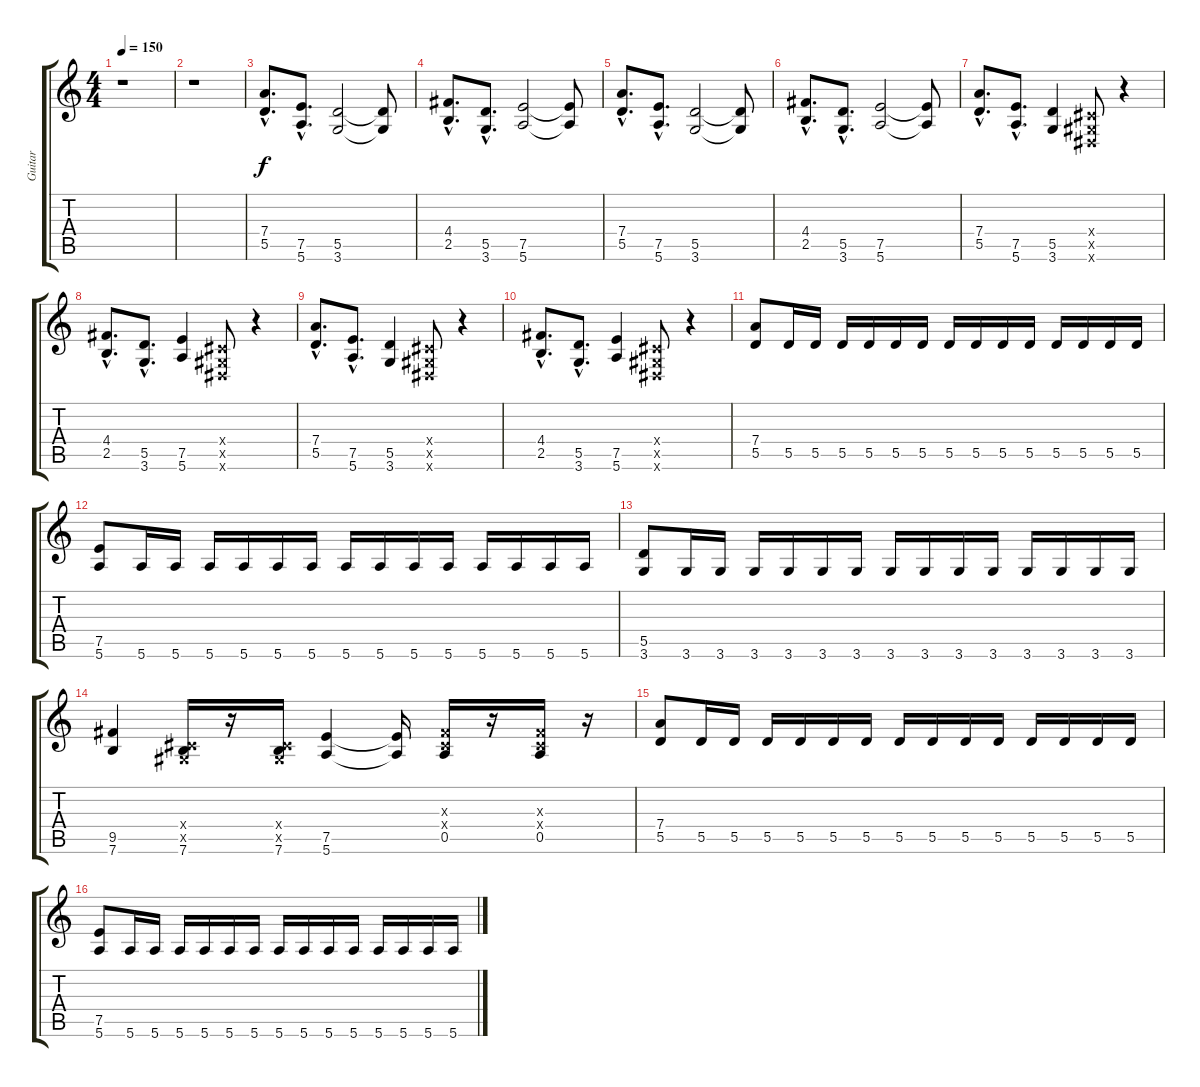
\track ("Guitar" "Guitar") {instrument overdrivenguitar}
\staff {score tabs}
\tuning (E4 B3 G3 D3 A2 E2) {hide}
\ts (4 4)
\tempo 150
\clef g2
\ks c
r.1{dy f instrument overdrivenguitar} |
r.1 |
(7.4{hac} 5.5{hac}).8{d} (7.5{hac} 5.6{hac}).8{d} (5.5 3.6).2 (5.5{t} 3.6{t}).8 |
(4.4{hac} 2.5{hac}).8{d} (5.5{hac} 3.6{hac}).8{d} (7.5 5.6).2 (7.5{t} 5.6{t}).8 |
(7.4{hac} 5.5{hac}).8{d} (7.5{hac} 5.6{hac}).8{d} (5.5 3.6).2 (5.5{t} 3.6{t}).8 |
(4.4{hac} 2.5{hac}).8{d} (5.5{hac} 3.6{hac}).8{d} (7.5 5.6).2 (7.5{t} 5.6{t}).8 |
(7.4{hac} 5.5{hac}).8{d} (7.5{hac} 5.6{hac}).8{d} (5.5 3.6).4 (-1.4{x} -1.5{x} -1.6{x}).8 r.4 |
(4.4{hac} 2.5{hac}).8{d} (5.5{hac} 3.6{hac}).8{d} (7.5 5.6).4 (-1.4{x} -1.5{x} -1.6{x}).8 r.4 |
(7.4{hac} 5.5{hac}).8{d} (7.5{hac} 5.6{hac}).8{d} (5.5 3.6).4 (-1.4{x} -1.5{x} -1.6{x}).8 r.4 |
(4.4{hac} 2.5{hac}).8{d} (5.5{hac} 3.6{hac}).8{d} (7.5 5.6).4 (-1.4{x} -1.5{x} -1.6{x}).8 r.4 |
(7.4 5.5).8 5.5.16 5.5.16 5.5.16 5.5.16 5.5.16 5.5.16 5.5.16 5.5.16 5.5.16 5.5.16 5.5.16 5.5.16 5.5.16 5.5.16 |
(7.5 5.6).8 5.6.16 5.6.16 5.6.16 5.6.16 5.6.16 5.6.16 5.6.16 5.6.16 5.6.16 5.6.16 5.6.16 5.6.16 5.6.16 5.6.16 |
(5.5 3.6).8 3.6.16 3.6.16 3.6.16 3.6.16 3.6.16 3.6.16 3.6.16 3.6.16 3.6.16 3.6.16 3.6.16 3.6.16 3.6.16 3.6.16 |
(9.5 7.6).4 (-1.4{x} -1.5{x} 7.6).16 r.16 (-1.4{x} -1.5{x} 7.6).16 (7.5 5.6).4 (7.5{t} 5.6{t}).16 (-1.3{x} -1.4{x} 0.5).16 r.16 (-1.3{x} -1.4{x} 0.5).16 r.16 |
(7.4 5.5).8 5.5.16 5.5.16 5.5.16 5.5.16 5.5.16 5.5.16 5.5.16 5.5.16 5.5.16 5.5.16 5.5.16 5.5.16 5.5.16 5.5.16 |
(7.5 5.6).8 5.6.16 5.6.16 5.6.16 5.6.16 5.6.16 5.6.16 5.6.16 5.6.16 5.6.16 5.6.16 5.6.16 5.6.16 5.6.16 5.6.16
